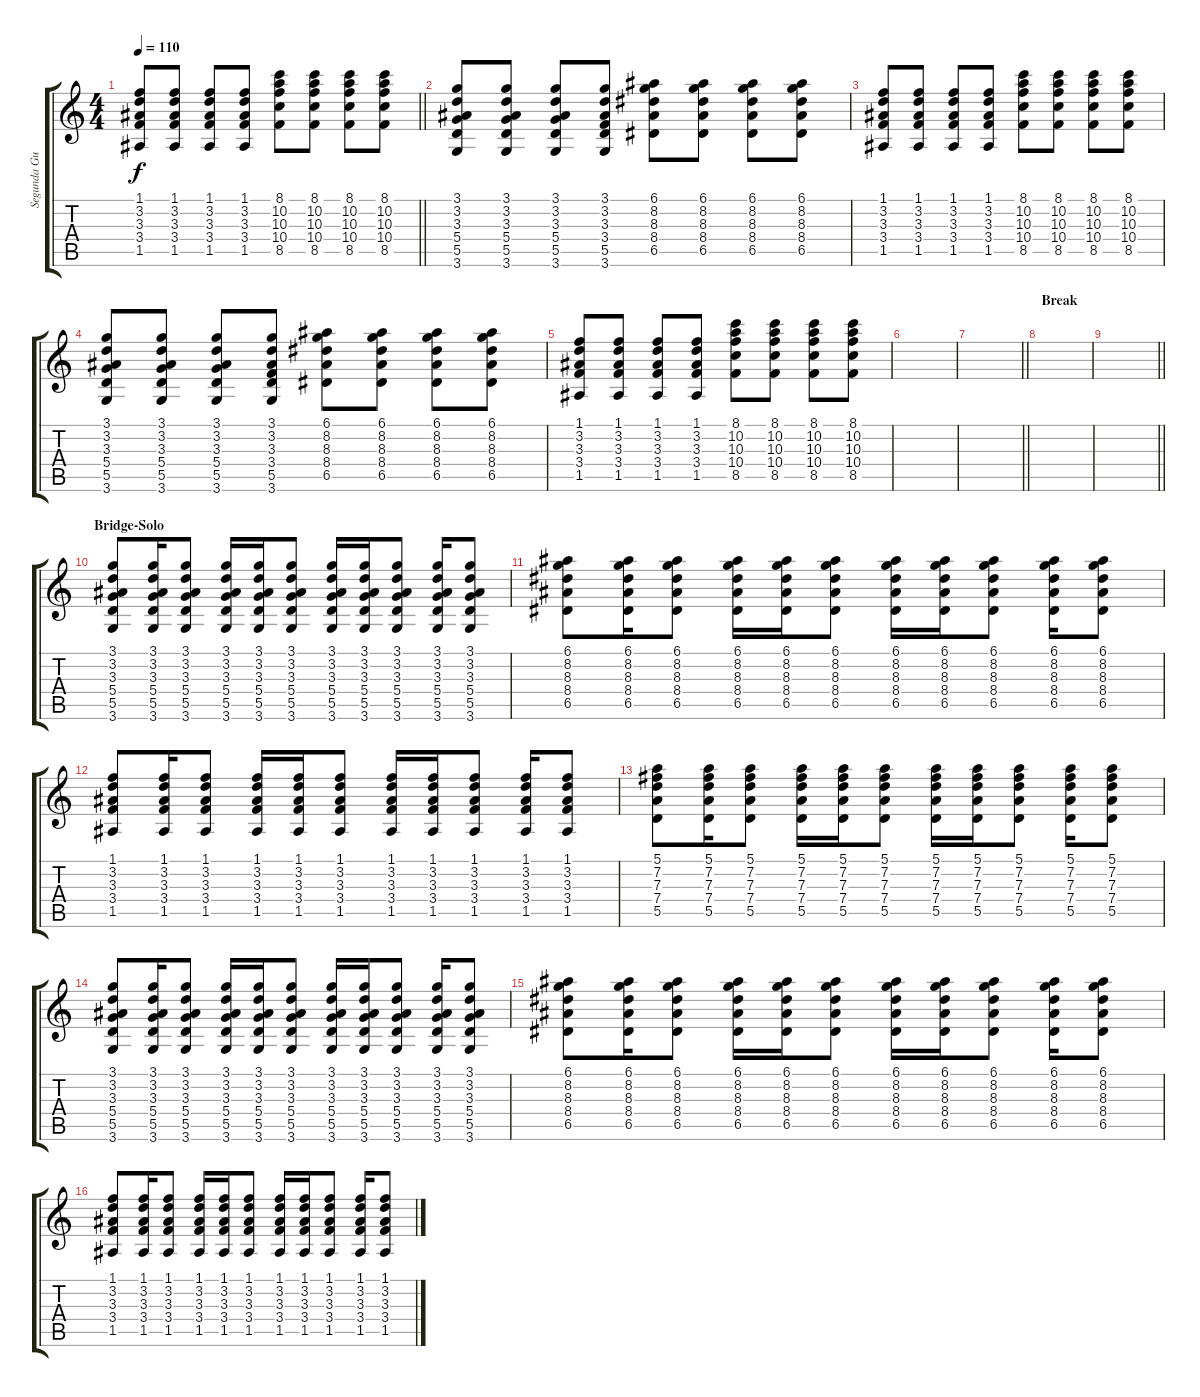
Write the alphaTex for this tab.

\track ("Segunda Guitarra" "Segunda Gu") {instrument acousticguitarsteel}
\staff {score tabs}
\tuning (E4 B3 G3 D3 A2 E2) {hide}
\ts (4 4)
\tempo 110
\clef g2
\barLineRight lightlight
\ks c
(1.1 3.2 3.3 3.4 1.5).8{dy f} (1.1 3.2 3.3 3.4 1.5).8 (1.1 3.2 3.3 3.4 1.5).8 (1.1 3.2 3.3 3.4 1.5).8 (8.1 10.2 10.3 10.4 8.5).8 (8.1 10.2 10.3 10.4 8.5).8 (8.1 10.2 10.3 10.4 8.5).8 (8.1 10.2 10.3 10.4 8.5).8 |
\section ("" "")
(3.1 3.2 3.3 5.4 5.5 3.6).8 (3.1 3.2 3.3 5.4 5.5 3.6).8 (3.1 3.2 3.3 5.4 5.5 3.6).8 (3.1 3.2 3.3 3.4 5.5 3.6).8 (6.1 8.2 8.3 8.4 6.5).8 (6.1 8.2 8.3 8.4 6.5).8 (6.1 8.2 8.3 8.4 6.5).8 (6.1 8.2 8.3 8.4 6.5).8 |
(1.1 3.2 3.3 3.4 1.5).8 (1.1 3.2 3.3 3.4 1.5).8 (1.1 3.2 3.3 3.4 1.5).8 (1.1 3.2 3.3 3.4 1.5).8 (8.1 10.2 10.3 10.4 8.5).8 (8.1 10.2 10.3 10.4 8.5).8 (8.1 10.2 10.3 10.4 8.5).8 (8.1 10.2 10.3 10.4 8.5).8 |
(3.1 3.2 3.3 5.4 5.5 3.6).8 (3.1 3.2 3.3 5.4 5.5 3.6).8 (3.1 3.2 3.3 5.4 5.5 3.6).8 (3.1 3.2 3.3 3.4 5.5 3.6).8 (6.1 8.2 8.3 8.4 6.5).8 (6.1 8.2 8.3 8.4 6.5).8 (6.1 8.2 8.3 8.4 6.5).8 (6.1 8.2 8.3 8.4 6.5).8 |
(1.1 3.2 3.3 3.4 1.5).8 (1.1 3.2 3.3 3.4 1.5).8 (1.1 3.2 3.3 3.4 1.5).8 (1.1 3.2 3.3 3.4 1.5).8 (8.1 10.2 10.3 10.4 8.5).8 (8.1 10.2 10.3 10.4 8.5).8 (8.1 10.2 10.3 10.4 8.5).8 (8.1 10.2 10.3 10.4 8.5).8 |
|
\barLineRight lightlight
|
\section ("" "Break")
|
\barLineRight lightlight
|
\section ("" "Bridge-Solo")
(3.1 3.2 3.3 5.4 5.5 3.6).8 (3.1 3.2 3.3 5.4 5.5 3.6).16 (3.1 3.2 3.3 5.4 5.5 3.6).8 (3.1 3.2 3.3 5.4 5.5 3.6).16 (3.1 3.2 3.3 5.4 5.5 3.6).16 (3.1 3.2 3.3 5.4 5.5 3.6).8 (3.1 3.2 3.3 5.4 5.5 3.6).16 (3.1 3.2 3.3 5.4 5.5 3.6).16 (3.1 3.2 3.3 5.4 5.5 3.6).8 (3.1 3.2 3.3 5.4 5.5 3.6).16 (3.1 3.2 3.3 5.4 5.5 3.6).8 |
(6.1 8.2 8.3 8.4 6.5).8 (6.1 8.2 8.3 8.4 6.5).16 (6.1 8.2 8.3 8.4 6.5).8 (6.1 8.2 8.3 8.4 6.5).16 (6.1 8.2 8.3 8.4 6.5).16 (6.1 8.2 8.3 8.4 6.5).8 (6.1 8.2 8.3 8.4 6.5).16 (6.1 8.2 8.3 8.4 6.5).16 (6.1 8.2 8.3 8.4 6.5).8 (6.1 8.2 8.3 8.4 6.5).16 (6.1 8.2 8.3 8.4 6.5).8 |
(1.1 3.2 3.3 3.4 1.5).8 (1.1 3.2 3.3 3.4 1.5).16 (1.1 3.2 3.3 3.4 1.5).8 (1.1 3.2 3.3 3.4 1.5).16 (1.1 3.2 3.3 3.4 1.5).16 (1.1 3.2 3.3 3.4 1.5).8 (1.1 3.2 3.3 3.4 1.5).16 (1.1 3.2 3.3 3.4 1.5).16 (1.1 3.2 3.3 3.4 1.5).8 (1.1 3.2 3.3 3.4 1.5).16 (1.1 3.2 3.3 3.4 1.5).8 |
(5.1 7.2 7.3 7.4 5.5).8 (5.1 7.2 7.3 7.4 5.5).16 (5.1 7.2 7.3 7.4 5.5).8 (5.1 7.2 7.3 7.4 5.5).16 (5.1 7.2 7.3 7.4 5.5).16 (5.1 7.2 7.3 7.4 5.5).8 (5.1 7.2 7.3 7.4 5.5).16 (5.1 7.2 7.3 7.4 5.5).16 (5.1 7.2 7.3 7.4 5.5).8 (5.1 7.2 7.3 7.4 5.5).16 (5.1 7.2 7.3 7.4 5.5).8 |
(3.1 3.2 3.3 5.4 5.5 3.6).8 (3.1 3.2 3.3 5.4 5.5 3.6).16 (3.1 3.2 3.3 5.4 5.5 3.6).8 (3.1 3.2 3.3 5.4 5.5 3.6).16 (3.1 3.2 3.3 5.4 5.5 3.6).16 (3.1 3.2 3.3 5.4 5.5 3.6).8 (3.1 3.2 3.3 5.4 5.5 3.6).16 (3.1 3.2 3.3 5.4 5.5 3.6).16 (3.1 3.2 3.3 5.4 5.5 3.6).8 (3.1 3.2 3.3 5.4 5.5 3.6).16 (3.1 3.2 3.3 5.4 5.5 3.6).8 |
(6.1 8.2 8.3 8.4 6.5).8 (6.1 8.2 8.3 8.4 6.5).16 (6.1 8.2 8.3 8.4 6.5).8 (6.1 8.2 8.3 8.4 6.5).16 (6.1 8.2 8.3 8.4 6.5).16 (6.1 8.2 8.3 8.4 6.5).8 (6.1 8.2 8.3 8.4 6.5).16 (6.1 8.2 8.3 8.4 6.5).16 (6.1 8.2 8.3 8.4 6.5).8 (6.1 8.2 8.3 8.4 6.5).16 (6.1 8.2 8.3 8.4 6.5).8 |
(1.1 3.2 3.3 3.4 1.5).8 (1.1 3.2 3.3 3.4 1.5).16 (1.1 3.2 3.3 3.4 1.5).8 (1.1 3.2 3.3 3.4 1.5).16 (1.1 3.2 3.3 3.4 1.5).16 (1.1 3.2 3.3 3.4 1.5).8 (1.1 3.2 3.3 3.4 1.5).16 (1.1 3.2 3.3 3.4 1.5).16 (1.1 3.2 3.3 3.4 1.5).8 (1.1 3.2 3.3 3.4 1.5).16 (1.1 3.2 3.3 3.4 1.5).8
